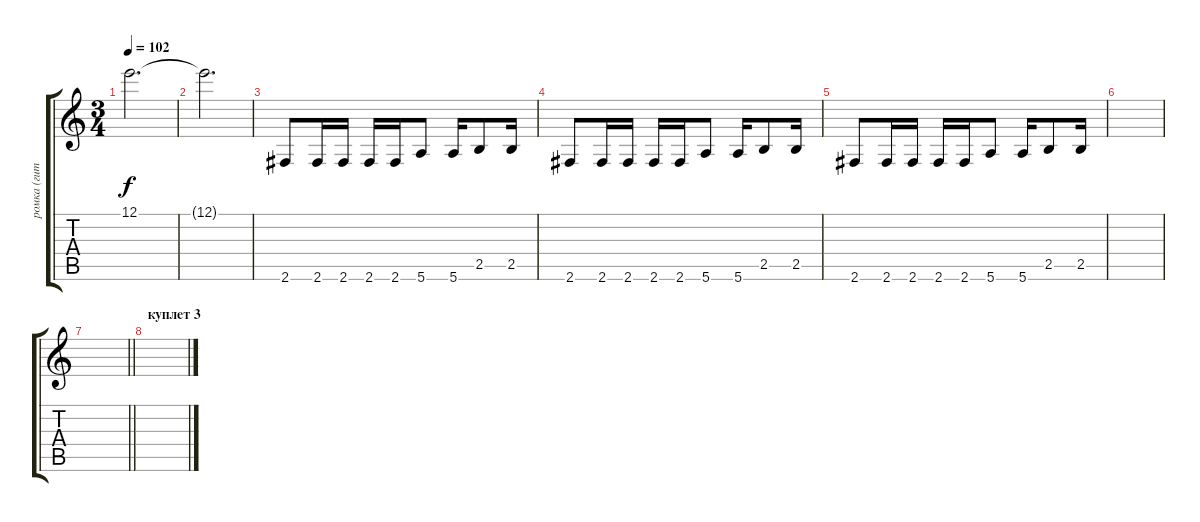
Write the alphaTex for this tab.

\track ("ромка (гитара)" "ромка (гит") {instrument distortionguitar}
\staff {score tabs}
\tuning (E4 B3 G3 D3 A2 E2) {hide}
\ts (3 4)
\tempo 102
\clef g2
\ks c
12.1{t}.2{d dy f} |
12.1{t}.2{d} |
2.6.8 2.6.16 2.6.16 2.6.16 2.6.16 5.6.8 5.6.16 2.5.8 2.5.16 |
2.6.8 2.6.16 2.6.16 2.6.16 2.6.16 5.6.8 5.6.16 2.5.8 2.5.16 |
2.6.8 2.6.16 2.6.16 2.6.16 2.6.16 5.6.8 5.6.16 2.5.8 2.5.16 |
|
\barLineRight lightlight
|
\section ("" "куплет 3")
